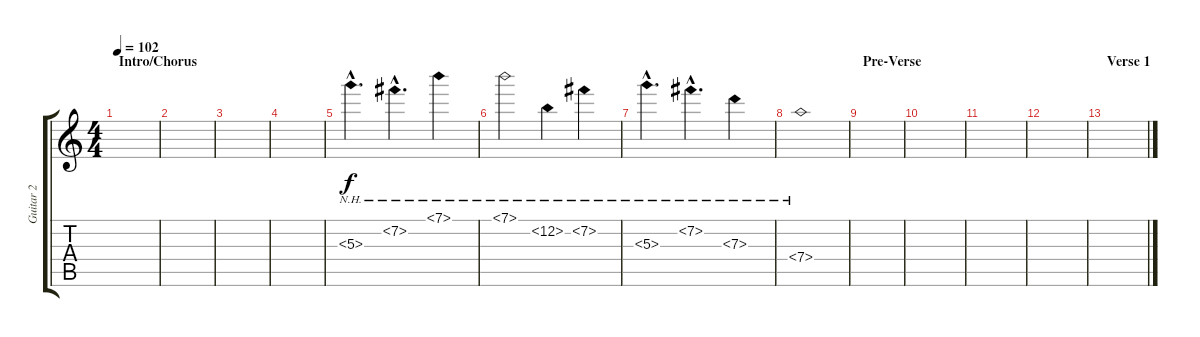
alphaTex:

\track ("Guitar 2" "Guitar 2") {instrument distortionguitar}
\staff {score tabs}
\tuning (E4 B3 G3 D3 A2 E2) {hide}
\ts (4 4)
\section ("" "Intro/Chorus")
\tempo 102
\clef g2
\ks c
|
|
|
|
5.3{nh hac}.4{d} 7.2{nh hac}.4{d} 7.1{nh}.4 |
7.1{nh}.2 12.2{nh}.4 7.2{nh}.4 |
5.3{nh hac}.4{d} 7.2{nh hac}.4{d} 7.3{nh}.4 |
7.4{nh}.1 |
\section ("" "Pre-Verse ")
|
|
|
|
\section ("" "Verse 1")
